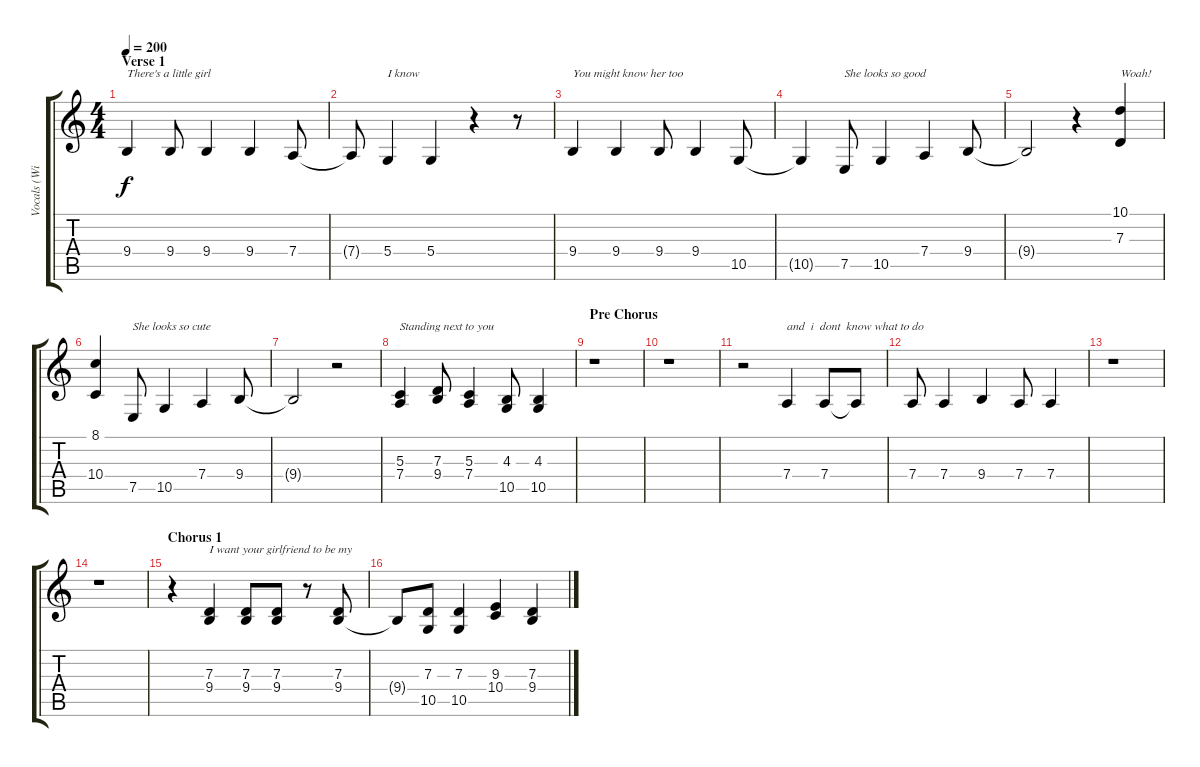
\track ("Vocals (With Harmonies)" "Vocals (Wi") {instrument clarinet}
\staff {score tabs}
\tuning (E4 B3 G3 D3 A2 E2) {hide}
\ts (4 4)
\section ("" "Verse 1")
\tempo 200
\clef g2
\ks c
9.4.4{txt "There's a little girl" dy f} 9.4.8 9.4.4 9.4.4 7.4.8 |
7.4{t}.8 5.4.4{txt "I know"} 5.4.4 r.4 r.8 |
9.4.4{txt "You might know her too"} 9.4.4 9.4.8 9.4.4 10.5.8 |
10.5{t}.4 7.5.8{txt "She looks so good"} 10.5.4 7.4.4 9.4.8 |
9.4{t}.2 r.4 (10.1 7.3).4{txt "Woah!"} |
(8.1 10.4).4 7.5.8{txt "She looks so cute"} 10.5.4 7.4.4 9.4.8 |
9.4{t}.2 r.2 |
(5.3 7.4).4{txt "Standing next to you"} (7.3 9.4).8 (5.3 7.4).4 (4.3 10.5).8 (4.3 10.5).4 |
\section ("" "Pre Chorus")
r.1 |
r.1 |
r.2 7.4.4{txt "and  i  dont  know what to do"} 7.4.8 7.4{t}.8 |
7.4.8 7.4.4 9.4.4 7.4.8 7.4.4 |
r.1 |
r.1 |
\section ("" "Chorus 1")
r.4 (7.3 9.4).4{txt "I want your girlfriend to be my"} (7.3 9.4).8 (7.3 9.4).8 r.8 (7.3 9.4).8 |
9.4{t}.8 (7.3 10.5).8 (7.3 10.5).4 (9.3 10.4).4 (7.3 9.4).4
